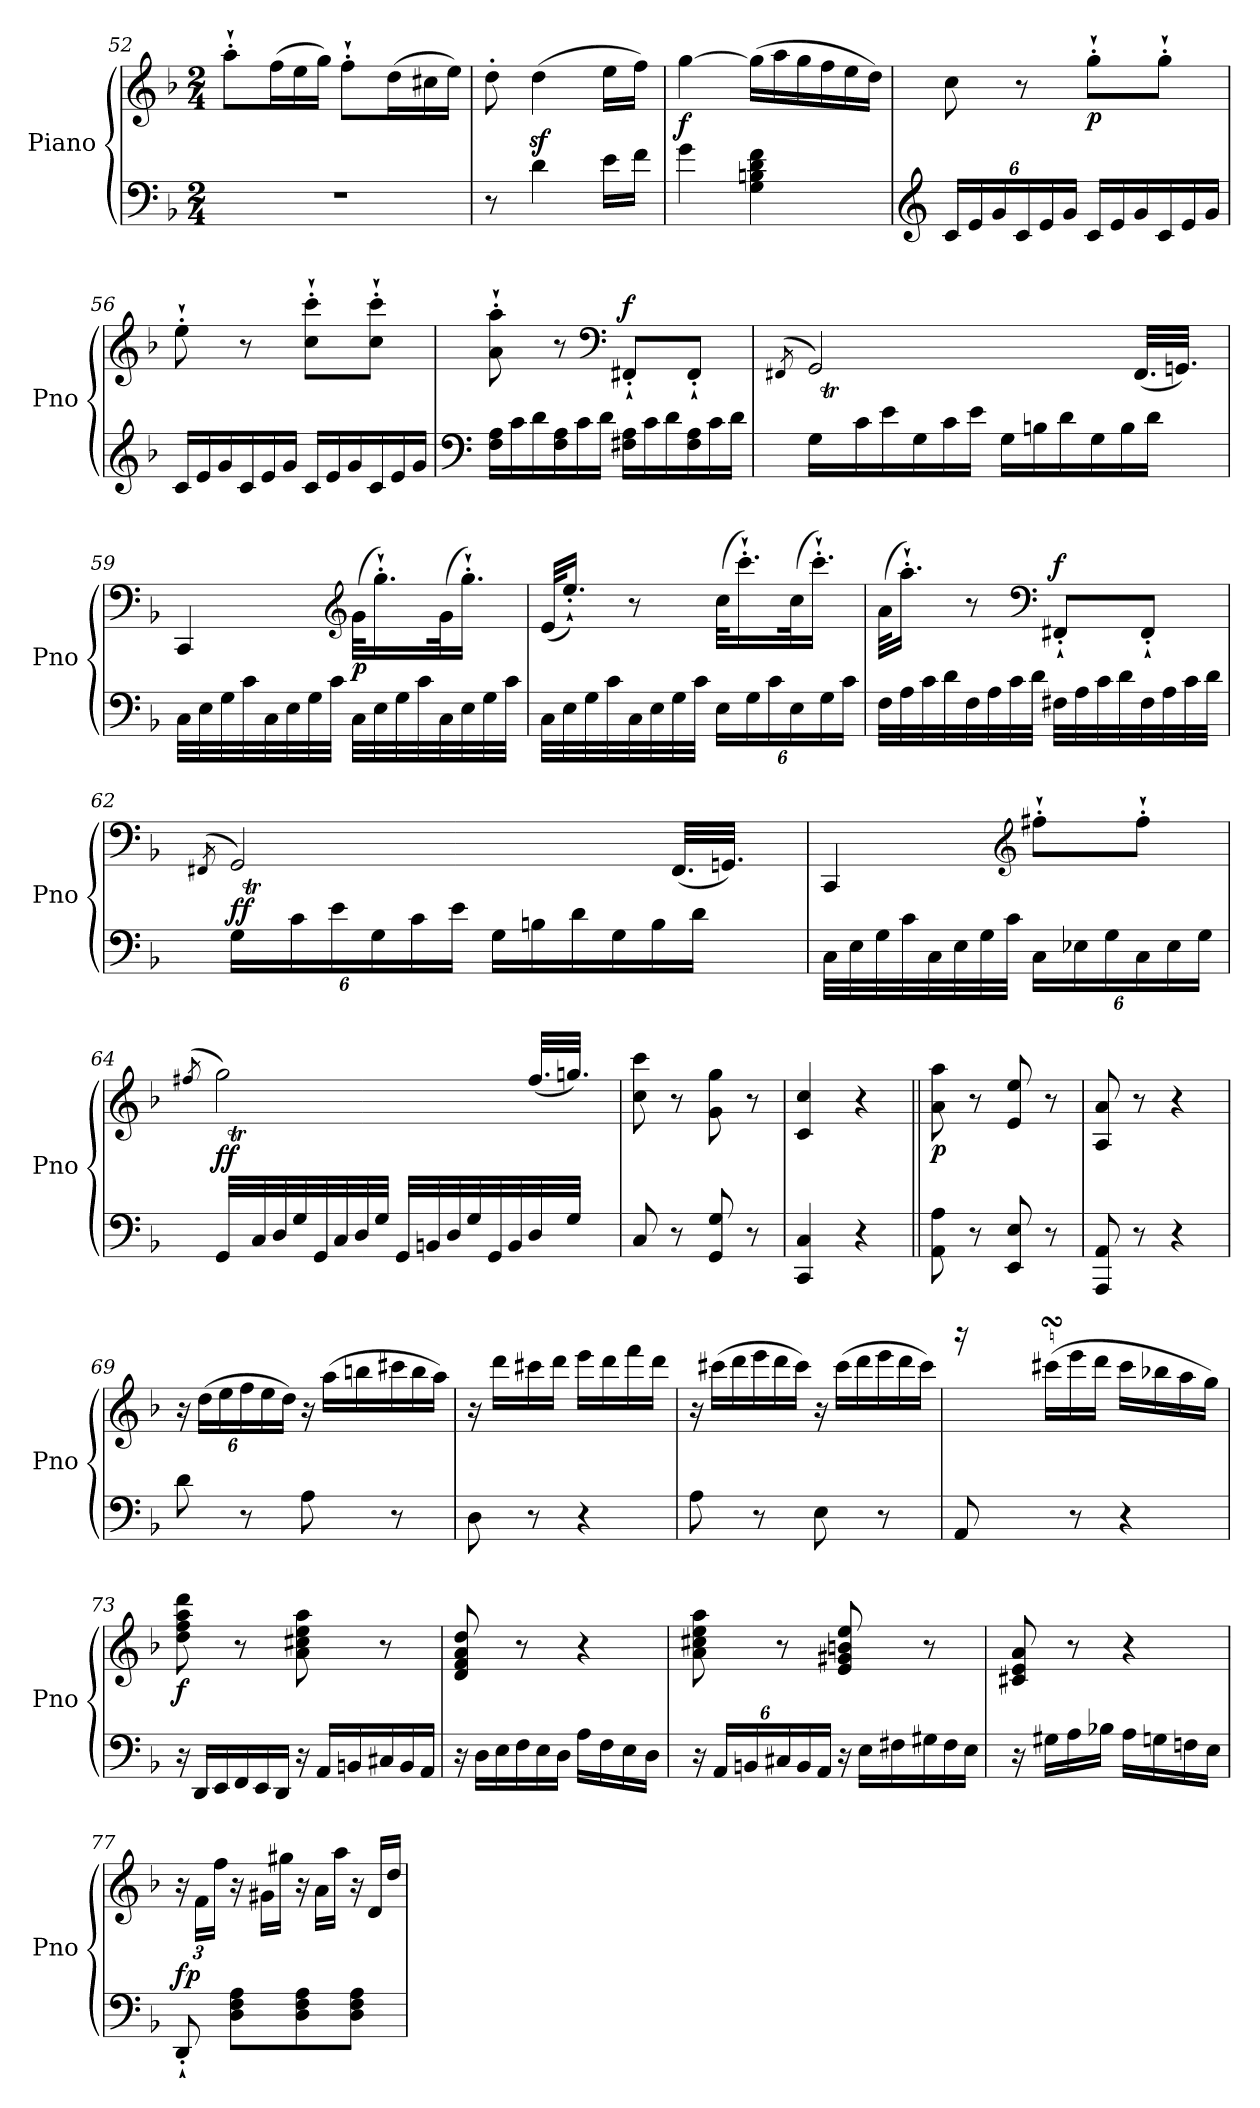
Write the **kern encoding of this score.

**kern	**kern	**dynam
*part1	*part1	*part1
*staff2	*staff1	*staff1/2
*I"Piano	*	*
*I'Pno	*	*
*clefF4	*clefG2	*
*k[b-]	*k[b-]	*
*M2/4	*M2/4	*
=52	=52	=52
2r	8aa`'\L	.
*	*Xtuplet	*
.	(24ff\L	.
.	24ee\	.
.	24gg\JJ)	.
.	8ff`'\L	.
.	(24dd\L	.
.	24cc#X\	.
.	24ee\JJ)	.
=53	=53	=53
8r	8dd'\	.
4d\	(4ddz<\	.
16e\LL	16ee\LL	.
16f\JJ	16ff\JJ)	.
!!LO:LB:g=z
=54	=54	=54
!	!	!LO:DY:b
4g\	[4gg\	f
4G\ 4Bn\ 4d\ 4f\	(24gg\LL]	.
.	24aa\	.
.	24gg\	.
.	24ff\	.
.	24ee\	.
.	24dd\JJ)	.
=55	=55	=55
*clefG2	*	*
*Xbrackettup	*	*
24c/LL	8cc\	.
24e/	.	.
24g/	.	.
24c/	8r	.
24e/	.	.
24g/JJ	.	.
*Xtuplet	*	*
!	!	!LO:DY:b
24c/LL	8gg`'\L	p
24e/	.	.
24g/	.	.
24c/	8gg`'\J	.
24e/	.	.
24g/JJ	.	.
=56	=56	=56
24c/LL	8ee`'\	.
24e/	.	.
24g/	.	.
24c/	8r	.
24e/	.	.
24g/JJ	.	.
24c/LL	8cc\`' 8ccc\`'L	.
24e/	.	.
24g/	.	.
24c/	8cc\`' 8ccc\`'J	.
24e/	.	.
24g/JJ	.	.
!!LO:LB:g=z
=57	=57	=57
*clefF4	*	*
24F\ 24A\LL	8a\`' 8aa\`'	.
24c\	.	.
24d\	.	.
24F\ 24A\	8r	.
24c\	.	.
24d\JJ	.	.
*	*clefF4	*
!	!	!LO:DY:a
24F#X\ 24A\LL	8FF#X`'/L	f
24c\	.	.
24d\	.	.
24F#\ 24A\	8FF#`'/J	.
24c\	.	.
24d\JJ	.	.
=58	=58	=58
.	(8qFF#X/	.
*	*^	*
24G\LL	2GG/)	32FF#tyy	.
.	.	32GGyy	.
24c\	.	.	.
.	.	32AAyy	.
24e\	.	.	.
.	.	32GGyy	.
24G\	.	32AAyy	.
.	.	32GGyy	.
24c\	.	.	.
.	.	32AAyy	.
24e\JJ	.	.	.
.	.	32GGyy	.
24G\LL	.	32AAyy	.
.	.	32GGyy	.
24Bn\	.	.	.
.	.	32AAyy	.
24d\	.	.	.
.	.	32GGyy	.
24G\	.	48.AAyy	.
.	.	48.GGyy	.
24B\	.	.	.
.	.	(48.FF#TTT/LL	.
24d\JJ	.	.	.
.	.	48.GG/JJ)	.
8ryy	8ryy	12.ryy	.
*	*v	*v	*
!!LO:LB:g=z
=59	=59	=59
32C\LLL	4CC/	.
32E\	.	.
32G\	.	.
32c\	.	.
32C\	.	.
32E\	.	.
32G\	.	.
32c\JJJ	.	.
*	*clefG2	*
!	!	!LO:DY:b
32C\LLL	(32g\KLL	p
32E\	16.gg`'\)	.
32G\	.	.
32c\	.	.
32C\	(32g\K	.
32E\	16.gg`'\JJ)	.
32G\	.	.
32c\JJJ	.	.
=60	=60	=60
32C\LLL	(32e/KLL	.
32E\	16.ee`'/JJ)	.
32G\	.	.
32c\	.	.
32C\	8r	.
32E\	.	.
32G\	.	.
32c\JJJ	.	.
*tuplet	*	*
24E\LL	(32cc\KLL	.
.	16.ccc`'\)	.
24G\	.	.
24c\	.	.
24E\	(32cc\K	.
.	16.ccc`'\JJ)	.
24G\	.	.
24c\JJ	.	.
!!LO:LB:g=z
=61	=61	=61
32F\LLL	(32a\KLL	.
32A\	16.aa`'\JJ)	.
32c\	.	.
32d\	.	.
32F\	8r	.
32A\	.	.
32c\	.	.
32d\JJJ	.	.
*	*clefF4	*
!	!	!LO:DY:a
32F#X\LLL	8FF#X`'/L	f
32A\	.	.
32c\	.	.
32d\	.	.
32F#\	8FF#`'/J	.
32A\	.	.
32c\	.	.
32d\JJJ	.	.
=62	=62	=62
.	(8qFF#X/	.
*	*^	*
!	!	!	!LO:DY:b
24G\LL	2GG/)	32FF#tyy	ff
.	.	32GGyy	.
24c\	.	.	.
.	.	32AAyy	.
24e\	.	.	.
.	.	32GGyy	.
*Xtuplet	*	*	*
24G\	.	32AAyy	.
.	.	32GGyy	.
24c\	.	.	.
.	.	32AAyy	.
24e\JJ	.	.	.
.	.	32GGyy	.
24G\LL	.	32AAyy	.
.	.	32GGyy	.
24Bn\	.	.	.
.	.	32AAyy	.
24d\	.	.	.
.	.	32GGyy	.
24G\	.	48.AAyy	.
.	.	48.GGyy	.
24B\	.	.	.
.	.	(48.FF#TTT/LL	.
24d\JJ	.	.	.
.	.	48.GG/JJ)	.
8ryy	8ryy	12.ryy	.
*	*v	*v	*
!!LO:LB:g=z
=63	=63	=63
32C\LLL	4CC/	.
32E\	.	.
32G\	.	.
32c\	.	.
32C\	.	.
32E\	.	.
32G\	.	.
32c\JJJ	.	.
*	*clefG2	*
*tuplet	*	*
!	!	!LO:DY:b
24C\LL	8ff#X`'\L	other-dynamics
24E-X\	.	.
24G\	.	.
*Xtuplet	*	*
24C\	8ff#`'\J	.
24E-\	.	.
24G\JJ	.	.
=64	=64	=64
.	(8qff#X/	.
*	*^	*
!	!	!	!LO:DY:b
32GG/LLL	2gg\)	32ff#tyy	ff
32C/	.	32ggyy	.
32D/	.	32aayy	.
32G/	.	32ggyy	.
32GG/	.	32aayy	.
32C/	.	32ggyy	.
32D/	.	32aayy	.
32G/JJJ	.	32ggyy	.
32GG/LLL	.	32aayy	.
32BBn/	.	32ggyy	.
32D/	.	32aayy	.
32G/	.	32ggyy	.
32GG/	.	48.aayy	.
32BB/	.	48.ggyy	.
32D/	.	(48.ff#TTT/LL	.
32G/JJJ	.	48.gg/JJ)	.
8ryy	8ryy	12.ryy	.
*	*v	*v	*
=65	=65	=65
8C/	8cc\ 8ccc\	.
8r	8r	.
8GG/ 8G/	8g\ 8gg\	.
8r	8r	.
=66	=66	=66
4CC/ 4C/	4c/ 4cc/	.
4r	4r	.
!!LO:PB:g=z
=67||	=67||	=67||
!	!	!LO:DY:b
8AA\ 8A\	8a\ 8aa\	p
8r	8r	.
8EE/ 8E/	8e/ 8ee/	.
8r	8r	.
=68	=68	=68
8AAA/ 8AA/	8A/ 8a/	.
8r	8r	.
4r	4r	.
=69	=69	=69
*	*tuplet	*
*	*Xbrackettup	*
8d\	24r	.
.	(24dd\LL	.
.	24ee\	.
*	*Xtuplet	*
8r	24ff\	.
.	24ee\	.
.	24dd\JJ)	.
8A\	24r	.
.	(24aa\LL	.
.	24bbn\	.
8r	24ccc#X\	.
.	24bb\	.
.	24aa\JJ)	.
=70	=70	=70
8D\	16r	.
.	16ddd\LL	.
8r	16ccc#X\	.
.	16ddd\JJ	.
4r	16eee\LL	.
.	16ddd\	.
.	16fff\	.
.	16ddd\JJ	.
!!LO:LB:g=z
=71	=71	=71
8A\	24r	.
.	(24ccc#X\LL	.
.	24ddd\	.
8r	24eee\	.
.	24ddd\	.
.	24ccc#\JJ)	.
8E\	24r	.
.	(24ccc#\LL	.
.	24ddd\	.
8r	24eee\	.
.	24ddd\	.
.	24ccc#\JJ)	.
=72	=72	=72
*	*^	*
8AA/	16r	32ryy	.
.	.	64eeeyy	.
.	.	64dddnyy	.
.	(>16ccc#XsSsS\LL	4..ryy	.
8r	16eee\	.	.
.	16ddd\JJ	.	.
4r	16ccc#\LL	.	.
.	16bb-X\	.	.
.	16aa\	.	.
.	16gg\JJ)	.	.
*	*v	*v	*
=73	=73	=73
!	!	!LO:DY:b
24r	8dd\ 8ff\ 8aa\ 8ddd\	f
24DD/LL	.	.
24EE/	.	.
24FF/	8r	.
24EE/	.	.
24DD/JJ	.	.
24r	8a\ 8cc#X\ 8ee\ 8aa\	.
24AA/LL	.	.
24BBn/	.	.
24C#X/	8r	.
24BB/	.	.
24AA/JJ	.	.
!!LO:LB:g=z
=74	=74	=74
24r	8d/ 8f/ 8a/ 8dd/	.
24D\LL	.	.
24E\	.	.
24F\	8r	.
24E\	.	.
24D\JJ	.	.
16A\LL	4r	.
16F\	.	.
16E\	.	.
16D\JJ	.	.
=75	=75	=75
*tuplet	*	*
24r	8a\ 8cc#X\ 8ee\ 8aa\	.
24AA/LL	.	.
24BBn/	.	.
*Xtuplet	*	*
24C#X/	8r	.
24BB/	.	.
24AA/JJ	.	.
24r	8e/ 8g#X/ 8bn/ 8ee/	.
24E\LL	.	.
24F#X\	.	.
24G#X\	8r	.
24F#\	.	.
24E\JJ	.	.
=76	=76	=76
16r	8c#X/ 8e/ 8a/	.
16G#X\LL	.	.
16A\	8r	.
16B-X\JJ	.	.
16A\LL	4r	.
16Gn\	.	.
16Fn\	.	.
16E\JJ	.	.
!!LO:LB:g=z
=77	=77	=77
*	*tuplet	*
!	!	!LO:DY:b
8DD`'/	24r	fp
.	24f\LL	.
.	24ff\JJ	.
*	*Xtuplet	*
8D\ 8F\ 8A\L	24r	.
.	24g#X\LL	.
.	24gg#X\JJ	.
8D\ 8F\ 8A\	24r	.
.	24a\LL	.
.	24aa\JJ	.
8D\ 8F\ 8A\J	24r	.
.	24d/LL	.
.	24dd/JJ	.
=	=	=
*-	*-	*-
